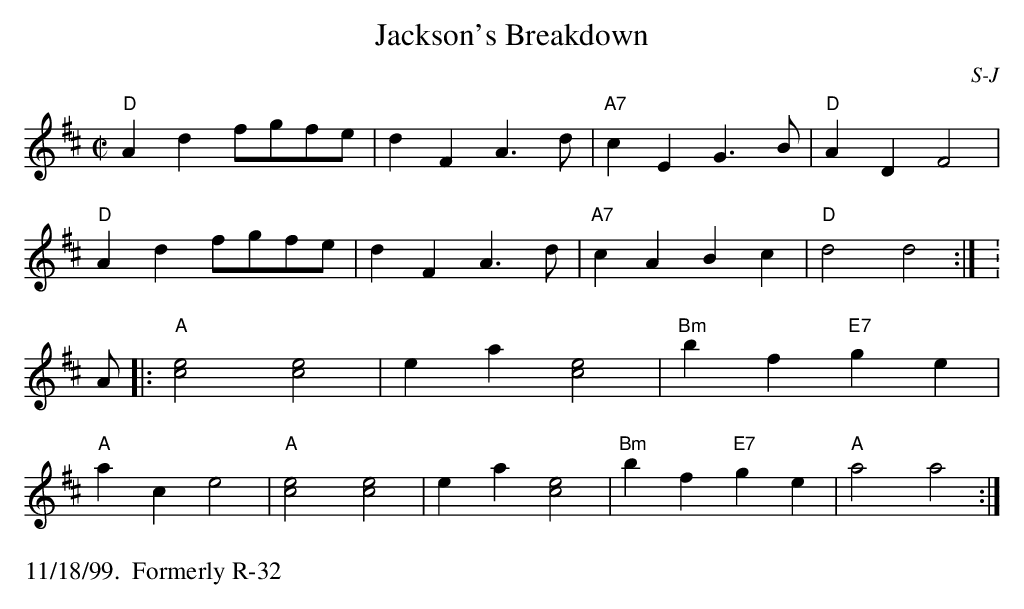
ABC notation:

X:1
T: Jackson's Breakdown
C: S-J
M: C|
K: D
"D"A2d2 fgfe| d2F2 A3d| "A7"c2E2 G3B| "D"A2D2 F4| \
"D"A2d2 fgfe| d2F2 A3d| "A7"c2A2 B2c2| "D" d4 d4 :| \K:A\
|:\
"A"[c4e4] [c4e4]| e2a2 [c4e4]| "Bm"b2f2 "E7"g2e2| "A"a2c2 e4| \
"A"[c4e4] [c4e4]| e2a2 [c4e4]| "Bm"b2f2 "E7"g2e2| "A"a4 a4 :|
